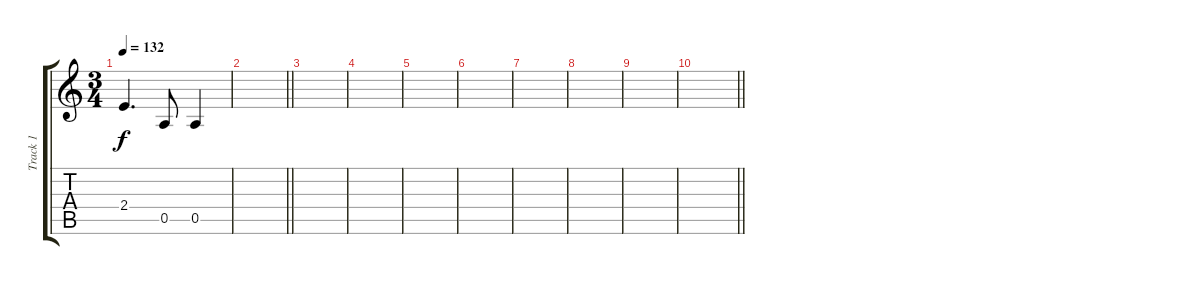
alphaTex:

\track ("Track 1" "Track 1") {instrument overdrivenguitar}
\staff {score tabs}
\tuning (E4 B3 G3 D3 A2 E2) {hide}
\ts (3 4)
\tempo 132
\clef g2
\ks c
2.4.4{d dy f} 0.5.8 0.5.4 |
\barLineRight lightlight
|
|
|
|
|
|
|
|
\barLineRight lightlight
